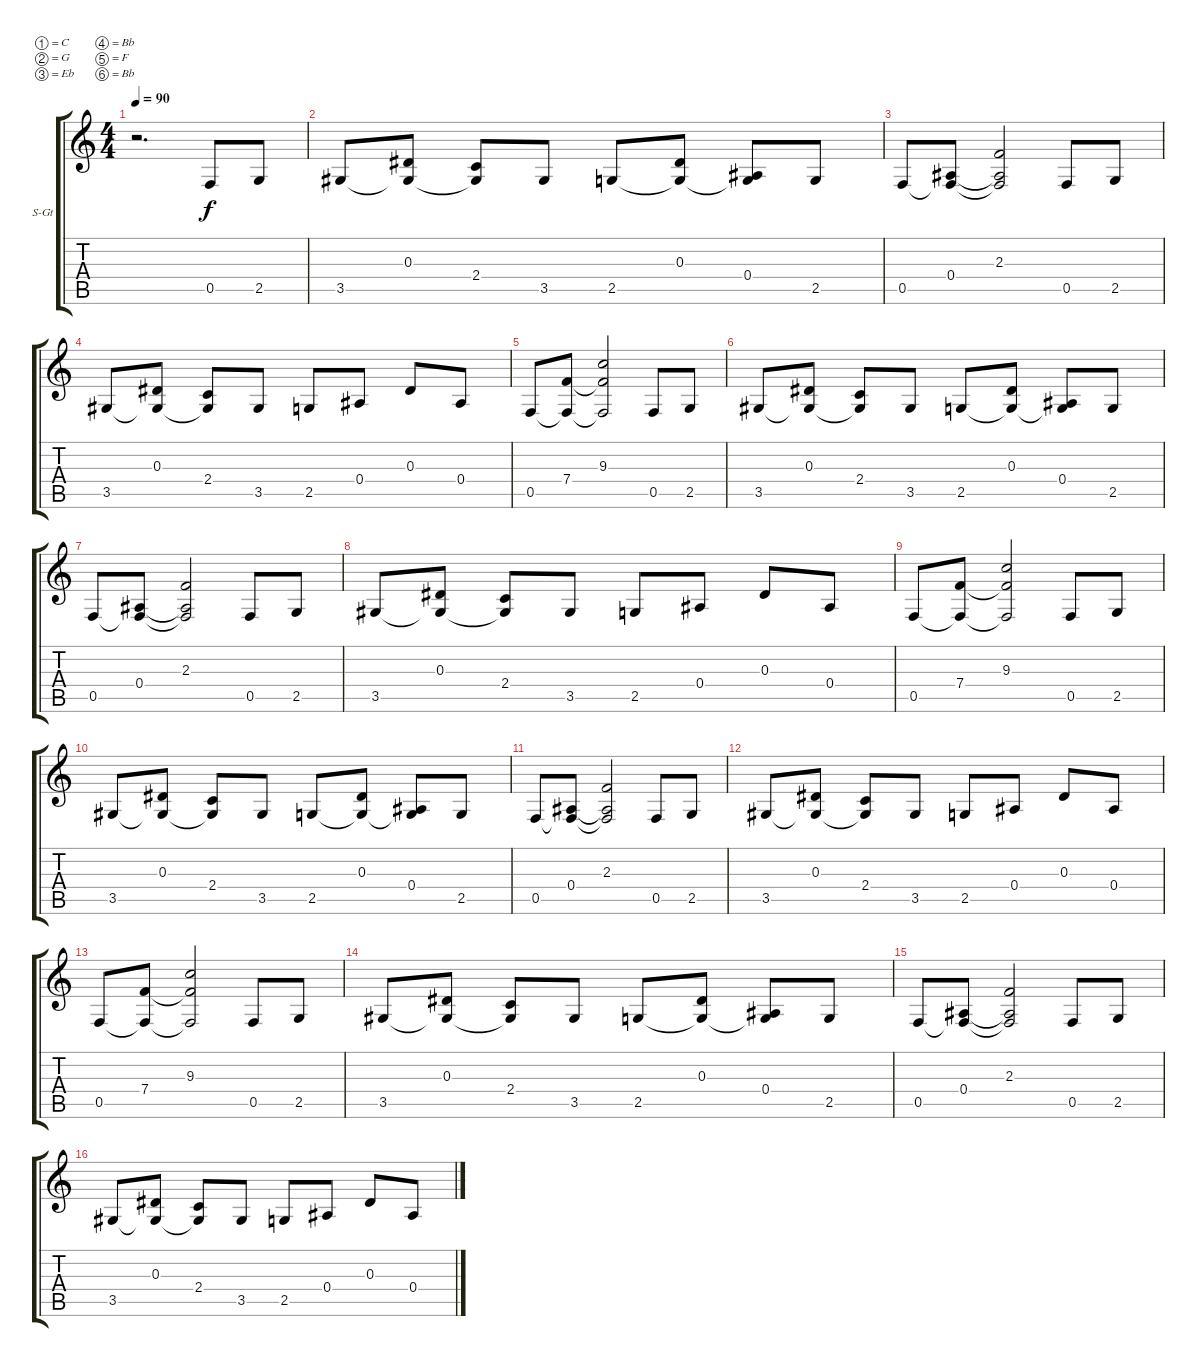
\defaultSystemsLayout 4
\bracketExtendMode groupsimilarinstruments
\firstSystemTrackNameOrientation horizontal
\otherSystemsTrackNameOrientation horizontal
\track ("Steel Guitar" "S-Gt") {instrument acousticguitarsteel}
\staff {score tabs}
\tuning (C4 G3 Eb3 Bb2 F2 Bb1)
\ts (4 4)
\tempo 90
\clef g2
\ks c
r.2{d dy f instrument acousticguitarsteel} 0.5.8 2.5.8 |
3.5.8 (3.5{t} 0.3).8 (3.5{t} 2.4).8 3.5.8 2.5.8 (2.5{t} 0.3).8 (2.5{t} 0.4).8 2.5.8 |
0.5.8 (0.4 0.5{t}).8 (2.3 0.5{t} 0.4{t}).2 0.5.8 2.5.8 |
3.5.8 (3.5{t} 0.3).8 (3.5{t} 2.4).8 3.5.8 2.5.8 0.4.8 0.3.8 0.4.8 |
0.5.8 (0.5{t} 7.4).8 (0.5{t} 9.3 7.4{t}).2 0.5.8 2.5.8 |
3.5.8 (3.5{t} 0.3).8 (3.5{t} 2.4).8 3.5.8 2.5.8 (2.5{t} 0.3).8 (2.5{t} 0.4).8 2.5.8 |
0.5.8 (0.4 0.5{t}).8 (2.3 0.5{t} 0.4{t}).2 0.5.8 2.5.8 |
3.5.8 (3.5{t} 0.3).8 (3.5{t} 2.4).8 3.5.8 2.5.8 0.4.8 0.3.8 0.4.8 |
0.5.8 (0.5{t} 7.4).8 (0.5{t} 9.3 7.4{t}).2 0.5.8 2.5.8 |
3.5.8 (3.5{t} 0.3).8 (3.5{t} 2.4).8 3.5.8 2.5.8 (2.5{t} 0.3).8 (2.5{t} 0.4).8 2.5.8 |
0.5.8 (0.4 0.5{t}).8 (2.3 0.5{t} 0.4{t}).2 0.5.8 2.5.8 |
3.5.8 (3.5{t} 0.3).8 (3.5{t} 2.4).8 3.5.8 2.5.8 0.4.8 0.3.8 0.4.8 |
0.5.8 (0.5{t} 7.4).8 (0.5{t} 9.3 7.4{t}).2 0.5.8 2.5.8 |
3.5.8 (3.5{t} 0.3).8 (3.5{t} 2.4).8 3.5.8 2.5.8 (2.5{t} 0.3).8 (2.5{t} 0.4).8 2.5.8 |
0.5.8 (0.4 0.5{t}).8 (2.3 0.5{t} 0.4{t}).2 0.5.8 2.5.8 |
3.5.8 (3.5{t} 0.3).8 (3.5{t} 2.4).8 3.5.8 2.5.8 0.4.8 0.3.8 0.4.8
